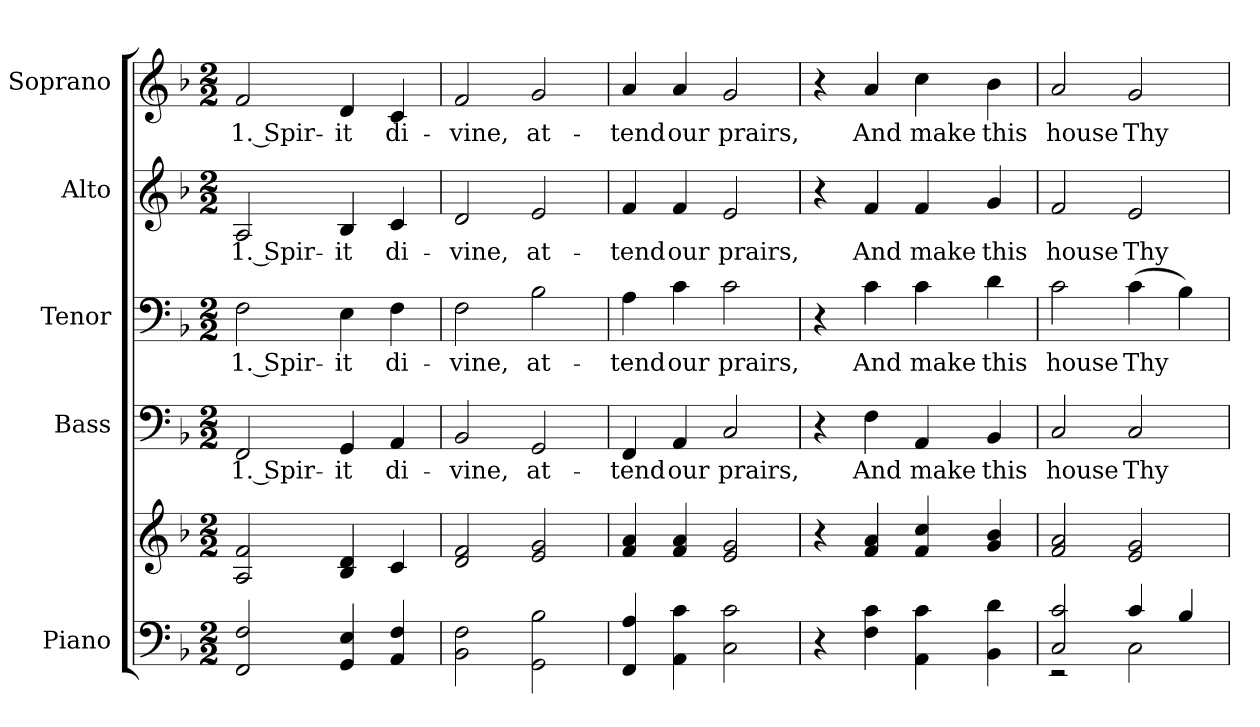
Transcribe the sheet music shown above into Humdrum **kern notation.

**kern	**kern	**kern	**text	**kern	**text	**kern	**text	**kern	**text
*part5	*part5	*part4	*part4	*part3	*part3	*part2	*part2	*part1	*part1
*staff6	*staff5	*staff4	*staff4	*staff3	*staff3	*staff2	*staff2	*staff1	*staff1
*I"Piano	*	*I"Bass	*	*I"Tenor	*	*I"Alto	*	*I"Soprano	*
*I'Pno.	*	*I'B.	*	*I'T.	*	*I'A.	*	*I'S.	*
!!LO:PB:g=z
*clefF4	*clefG2	*clefF4	*	*clefF4	*	*clefG2	*	*clefG2	*
*k[b-]	*k[b-]	*k[b-]	*	*k[b-]	*	*k[b-]	*	*k[b-]	*
*F:	*F:	*F:	*	*F:	*	*F:	*	*F:	*
*M2/2	*M2/2	*M2/2	*	*M2/2	*	*M2/2	*	*M2/2	*
*MM190	*MM190	*MM190	*	*MM190	*	*MM190	*	*MM190	*
=1	=1	=1	=1	=1	=1	=1	=1	=1	=1
!	!	!	!LO:LY:b:color=#000000	!	!	!	!	!	!
!	!	!	!	!	!LO:LY:b:color=#000000	!	!	!	!
!	!	!	!	!	!	!	!LO:LY:b:color=#000000	!	!
!	!	!	!	!	!	!	!	!	!LO:LY:b:color=#000000
2FFi/ 2Fi	2Ai/ 2fi	2FFi/	1. Spir-	2Fi\	1. Spir-	2Ai/	1. Spir-	2fi/	1. Spir-
!	!	!	!LO:LY:b:color=#000000	!	!	!	!	!	!
!	!	!	!	!	!LO:LY:b:color=#000000	!	!	!	!
!	!	!	!	!	!	!	!LO:LY:b:color=#000000	!	!
!	!	!	!	!	!	!	!	!	!LO:LY:b:color=#000000
4GGi/ 4Ei	4B-i/ 4di	4GGi/	-it	4Ei\	-it	4B-i/	-it	4di/	-it
!	!	!	!LO:LY:b:color=#000000	!	!	!	!	!	!
!	!	!	!	!	!LO:LY:b:color=#000000	!	!	!	!
!	!	!	!	!	!	!	!LO:LY:b:color=#000000	!	!
!	!	!	!	!	!	!	!	!	!LO:LY:b:color=#000000
4AAi/ 4Fi	4ci/	4AAi/	di-	4Fi\	di-	4ci/	di-	4ci/	di-
=2	=2	=2	=2	=2	=2	=2	=2	=2	=2
!	!	!	!LO:LY:b:color=#000000	!	!	!	!	!	!
!	!	!	!	!	!LO:LY:b:color=#000000	!	!	!	!
!	!	!	!	!	!	!	!LO:LY:b:color=#000000	!	!
!	!	!	!	!	!	!	!	!	!LO:LY:b:color=#000000
2BB-i\ 2Fi	2di/ 2fi	2BB-i/	-vine,	2Fi\	-vine,	2di/	-vine,	2fi/	-vine,
!	!	!	!LO:LY:b:color=#000000	!	!	!	!	!	!
!	!	!	!	!	!LO:LY:b:color=#000000	!	!	!	!
!	!	!	!	!	!	!	!LO:LY:b:color=#000000	!	!
!	!	!	!	!	!	!	!	!	!LO:LY:b:color=#000000
2GGi\ 2B-i	2ei/ 2gi	2GGi/	at-	2B-i\	at-	2ei/	at-	2gi/	at-
=3	=3	=3	=3	=3	=3	=3	=3	=3	=3
!	!	!	!LO:LY:b:color=#000000	!	!	!	!	!	!
!	!	!	!	!	!LO:LY:b:color=#000000	!	!	!	!
!	!	!	!	!	!	!	!LO:LY:b:color=#000000	!	!
!	!	!	!	!	!	!	!	!	!LO:LY:b:color=#000000
4FFi/ 4Ai	4fi/ 4ai	4FFi/	-tend	4Ai\	-tend	4fi/	-tend	4ai/	-tend
!	!	!	!LO:LY:b:color=#000000	!	!	!	!	!	!
!	!	!	!	!	!LO:LY:b:color=#000000	!	!	!	!
!	!	!	!	!	!	!	!LO:LY:b:color=#000000	!	!
!	!	!	!	!	!	!	!	!	!LO:LY:b:color=#000000
4AAi\ 4ci	4fi/ 4ai	4AAi/	our	4ci\	our	4fi/	our	4ai/	our
!	!	!	!LO:LY:b:color=#000000	!	!	!	!	!	!
!	!	!	!	!	!LO:LY:b:color=#000000	!	!	!	!
!	!	!	!	!	!	!	!LO:LY:b:color=#000000	!	!
!	!	!	!	!	!	!	!	!	!LO:LY:b:color=#000000
2Ci\ 2ci	2ei/ 2gi	2Ci/	prairs,	2ci\	prairs,	2ei/	prairs,	2gi/	prairs,
!!LO:PB:g=z
=4	=4	=4	=4	=4	=4	=4	=4	=4	=4
4r	4r	4r	.	4r	.	4r	.	4r	.
!	!	!	!LO:LY:b:color=#000000	!	!	!	!	!	!
!	!	!	!	!	!LO:LY:b:color=#000000	!	!	!	!
!	!	!	!	!	!	!	!LO:LY:b:color=#000000	!	!
!	!	!	!	!	!	!	!	!	!LO:LY:b:color=#000000
4Fi\ 4ci	4fi/ 4ai	4Fi\	And	4ci\	And	4fi/	And	4ai/	And
!	!	!	!LO:LY:b:color=#000000	!	!	!	!	!	!
!	!	!	!	!	!LO:LY:b:color=#000000	!	!	!	!
!	!	!	!	!	!	!	!LO:LY:b:color=#000000	!	!
!	!	!	!	!	!	!	!	!	!LO:LY:b:color=#000000
4AAi\ 4ci	4fi/ 4cci	4AAi/	make	4ci\	make	4fi/	make	4cci\	make
!	!	!	!LO:LY:b:color=#000000	!	!	!	!	!	!
!	!	!	!	!	!LO:LY:b:color=#000000	!	!	!	!
!	!	!	!	!	!	!	!LO:LY:b:color=#000000	!	!
!	!	!	!	!	!	!	!	!	!LO:LY:b:color=#000000
4BB-i\ 4di	4gi/ 4b-i	4BB-i/	this	4di\	this	4gi/	this	4b-i\	this
=5	=5	=5	=5	=5	=5	=5	=5	=5	=5
*^	*	*	*	*	*	*	*	*	*
!	!	!	!	!LO:LY:b:color=#000000	!	!	!	!	!	!
!	!	!	!	!	!	!LO:LY:b:color=#000000	!	!	!	!
!	!	!	!	!	!	!	!	!LO:LY:b:color=#000000	!	!
!	!	!	!	!	!	!	!	!	!	!LO:LY:b:color=#000000
2Ci/ 2ci	2r	2fi/ 2ai	2Ci/	house	2ci\	house	2fi/	house	2ai/	house
!	!	!	!	!LO:LY:b:color=#000000	!	!	!	!	!	!
!	!	!	!	!	!	!LO:LY:b:color=#000000	!	!	!	!
!	!	!	!	!	!	!	!	!LO:LY:b:color=#000000	!	!
!	!	!	!	!	!	!	!	!	!	!LO:LY:b:color=#000000
4ci/	2Ci\	2ei/ 2gi	2Ci/	Thy	(4ci\	Thy	2ei/	Thy	2gi/	Thy
4B-i/	.	.	.	.	4B-i\)	.	.	.	.	.
*v	*v	*	*	*	*	*	*	*	*	*
=	=	=	=	=	=	=	=	=	=
*-	*-	*-	*-	*-	*-	*-	*-	*-	*-
